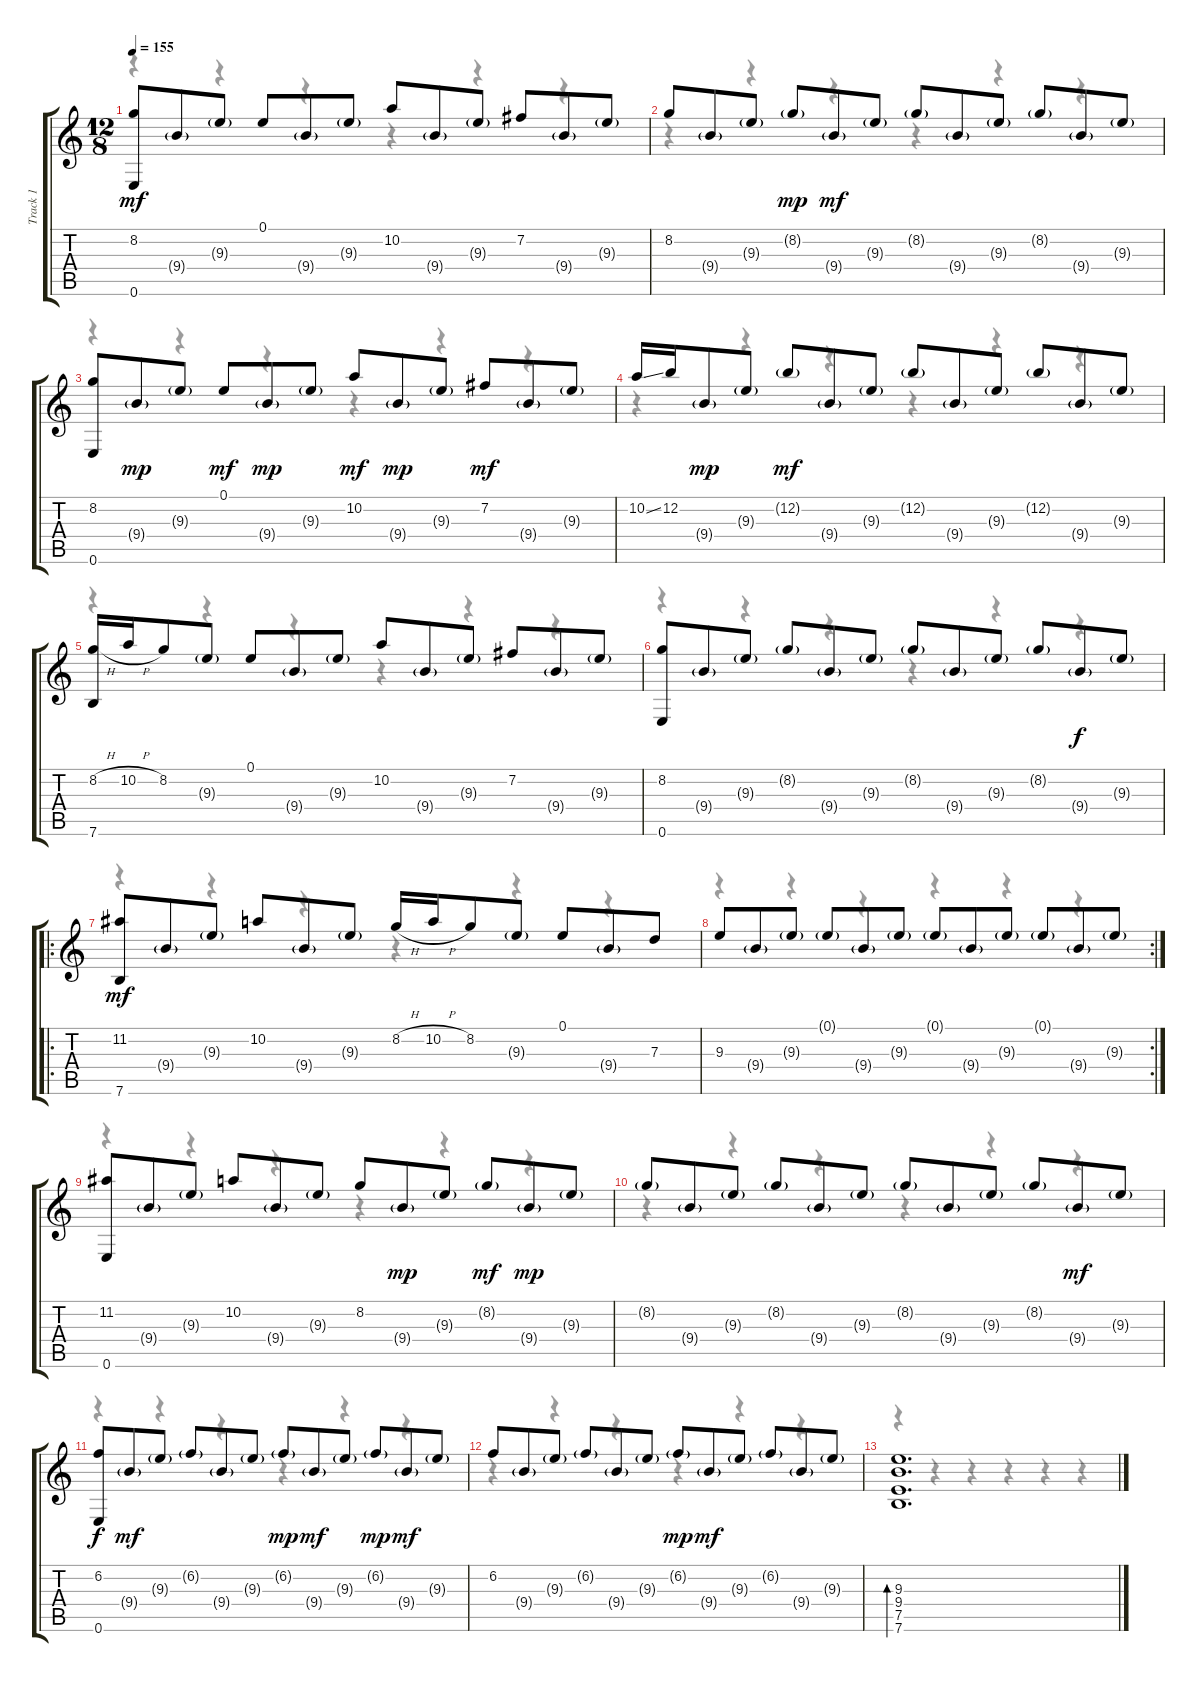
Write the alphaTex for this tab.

\track ("Track 1" "Track 1") {instrument acousticguitarnylon}
\staff {score tabs}
\tuning (E4 B3 G3 D3 A2 E2) {hide}
\voice
\ts (12 8)
\tempo 155
\clef g2
\ks c
(8.2 0.6).8{dy mf} 9.4{g}.8 9.3{g}.8 0.1.8 9.4{g}.8 9.3{g}.8 10.2.8 9.4{g}.8 9.3{g}.8 7.2.8 9.4{g}.8 9.3{g}.8 |
8.2.8 9.4{g}.8 9.3{g}.8 8.2{g}.8{dy mp} 9.4{g}.8{dy mf} 9.3{g}.8 8.2{g}.8 9.4{g}.8 9.3{g}.8 8.2{g}.8 9.4{g}.8 9.3{g}.8 |
(8.2 0.6).8 9.4{g}.8{dy mp} 9.3{g}.8 0.1.8{dy mf} 9.4{g}.8{dy mp} 9.3{g}.8 10.2.8{dy mf} 9.4{g}.8{dy mp} 9.3{g}.8 7.2.8{dy mf} 9.4{g}.8 9.3{g}.8 |
10.2{ss}.16 12.2.16 9.4{g}.8{dy mp} 9.3{g}.8 12.2{g}.8{dy mf} 9.4{g}.8 9.3{g}.8 12.2{g}.8 9.4{g}.8 9.3{g}.8 12.2{g}.8 9.4{g}.8 9.3{g}.8 |
(8.2{h} 7.6).16 10.2{h}.16 8.2.8 9.3{g}.8 0.1.8 9.4{g}.8 9.3{g}.8 10.2.8 9.4{g}.8 9.3{g}.8 7.2.8 9.4{g}.8 9.3{g}.8 |
(8.2 0.6).8 9.4{g}.8 9.3{g}.8 8.2{g}.8 9.4{g}.8 9.3{g}.8 8.2{g}.8 9.4{g}.8 9.3{g}.8 8.2{g}.8 9.4{g}.8{dy f} 9.3{g}.8 |
\ro
(11.2 7.6).8{dy mf} 9.4{g}.8 9.3{g}.8 10.2.8 9.4{g}.8 9.3{g}.8 8.2{h}.16 10.2{h}.16 8.2.8 9.3{g}.8 0.1.8 9.4{g}.8 7.3.8 |
\rc 2
9.3.8 9.4{g}.8 9.3{g}.8 0.1{g}.8 9.4{g}.8 9.3{g}.8 0.1{g}.8 9.4{g}.8 9.3{g}.8 0.1{g}.8 9.4{g}.8 9.3{g}.8 |
(11.2 0.6).8 9.4{g}.8 9.3{g}.8 10.2.8 9.4{g}.8 9.3{g}.8 8.2.8 9.4{g}.8{dy mp} 9.3{g}.8 8.2{g}.8{dy mf} 9.4{g}.8{dy mp} 9.3{g}.8 |
8.2{g}.8 9.4{g}.8 9.3{g}.8 8.2{g}.8 9.4{g}.8 9.3{g}.8 8.2{g}.8 9.4{g}.8 9.3{g}.8 8.2{g}.8 9.4{g}.8{dy mf} 9.3{g}.8 |
(6.2 0.6).8{dy f} 9.4{g}.8{dy mf} 9.3{g}.8 6.2{g}.8 9.4{g}.8 9.3{g}.8 6.2{g}.8{dy mp} 9.4{g}.8{dy mf} 9.3{g}.8 6.2{g}.8{dy mp} 9.4{g}.8{dy mf} 9.3{g}.8 |
6.2.8 9.4{g}.8 9.3{g}.8 6.2{g}.8 9.4{g}.8 9.3{g}.8 6.2{g}.8{dy mp} 9.4{g}.8{dy mf} 9.3{g}.8 6.2{g}.8 9.4{g}.8 9.3{g}.8 |
(9.3 9.4 7.5 7.6).1{d bd 120}
\voice
\clef g2
\ottava regular
\simile none
\ks c
r.4{dy f} r.4 r.4 r.4 r.4 r.4 |
r.4 r.4 r.4 r.4 r.4 r.4 |
r.4 r.4 r.4 r.4 r.4 r.4 |
r.4 r.4 r.4 r.4 r.4 r.4 |
r.4 r.4 r.4 r.4 r.4 r.4 |
r.4 r.4 r.4 r.4 r.4 r.4 |
r.4 r.4 r.4 r.4 r.4 r.4 |
r.4 r.4 r.4 r.4 r.4 r.4 |
r.4 r.4 r.4 r.4 r.4 r.4 |
r.4 r.4 r.4 r.4 r.4 r.4 |
r.4 r.4 r.4 r.4 r.4 r.4 |
r.4 r.4 r.4 r.4 r.4 r.4 |
r.4 r.4 r.4 r.4 r.4 r.4
